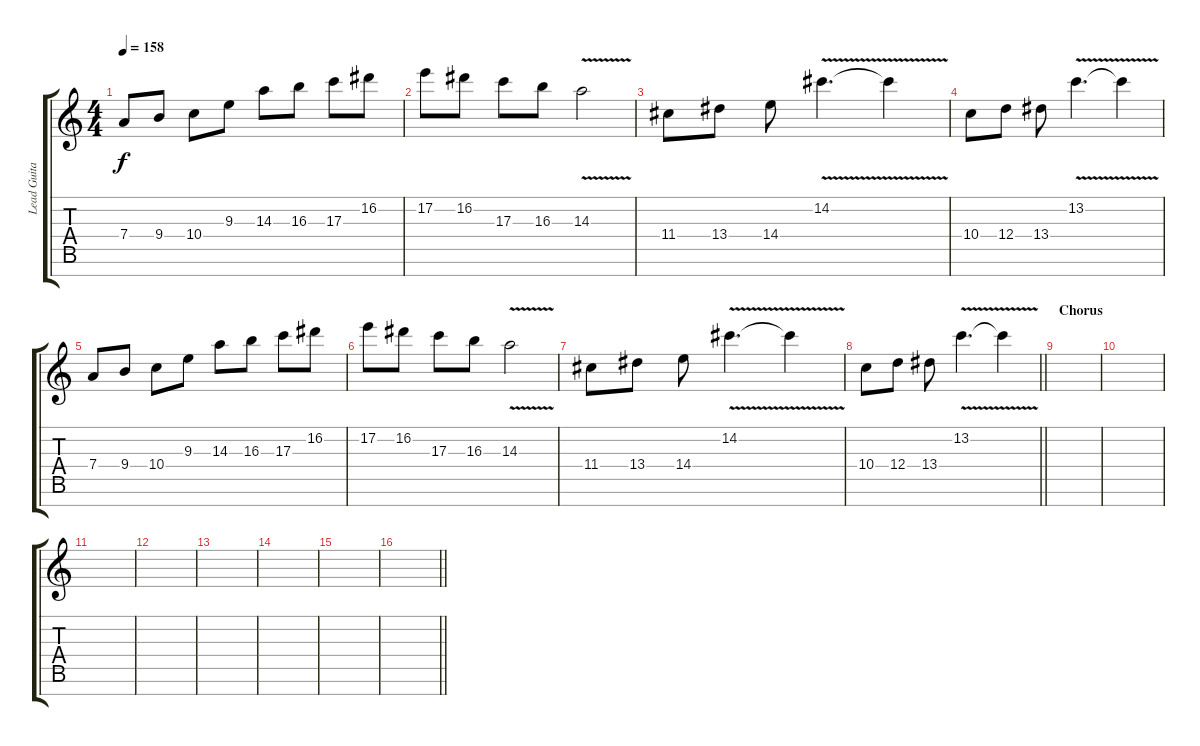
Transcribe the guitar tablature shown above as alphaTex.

\track ("Lead Guitar" "Lead Guita") {instrument distortionguitar}
\staff {score tabs}
\tuning (E4 B3 G3 D3 A2 E2 B1) {hide}
\ts (4 4)
\tempo 158
\clef g2
\ks c
7.4.8{dy f} 9.4.8 10.4.8 9.3.8 14.3.8 16.3.8 17.3.8 16.2.8 |
17.2.8 16.2.8 17.3.8 16.3.8 14.3{v}.2 |
11.4.8 13.4.8 14.4.8 14.2{v}.4{d} 14.2{t}.4 |
10.4.8 12.4.8 13.4.8 13.2{v}.4{d} 13.2{t}.4 |
7.4.8 9.4.8 10.4.8 9.3.8 14.3.8 16.3.8 17.3.8 16.2.8 |
17.2.8 16.2.8 17.3.8 16.3.8 14.3{v}.2 |
11.4.8 13.4.8 14.4.8 14.2{v}.4{d} 14.2{t}.4 |
\barLineRight lightlight
10.4.8 12.4.8 13.4.8 13.2{v}.4{d} 13.2{t}.4 |
\section ("" "Chorus")
|
|
|
|
|
|
|
\barLineRight lightlight
